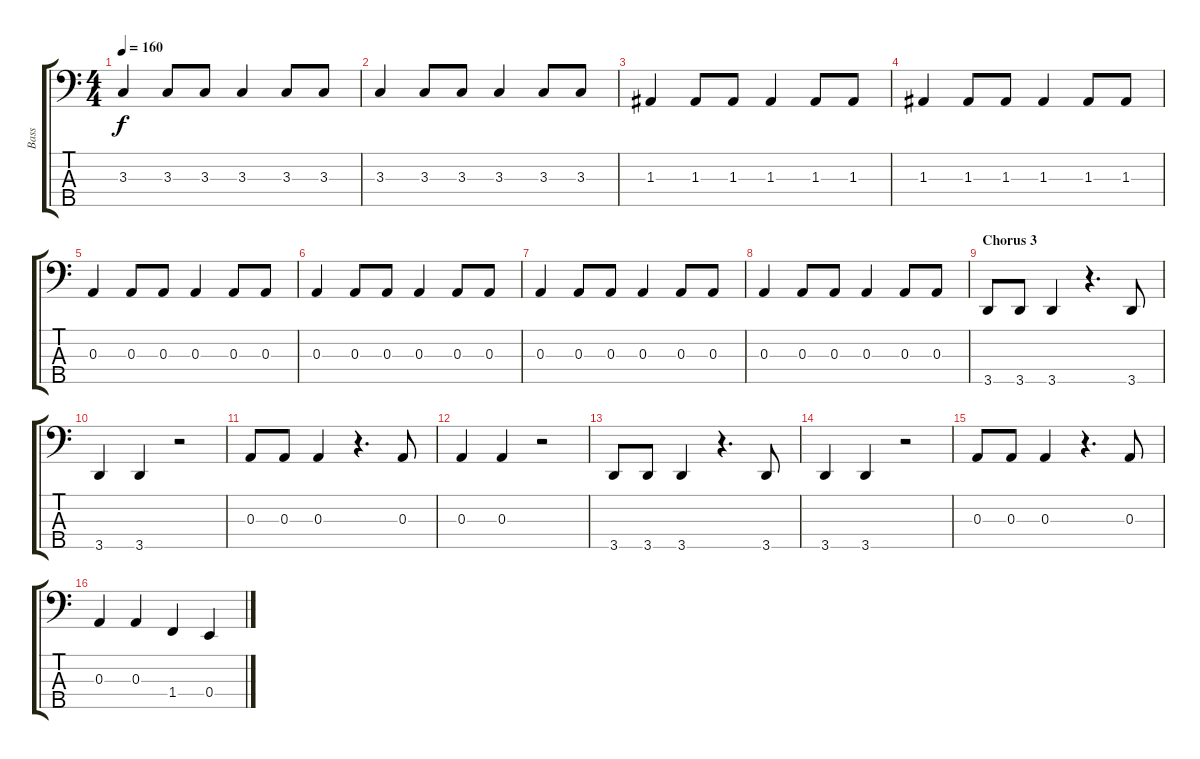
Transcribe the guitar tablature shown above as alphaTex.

\track ("Bass" "Bass") {instrument electricbassfinger}
\staff {score tabs}
\tuning (G2 D2 A1 E1 B0) {hide}
\ts (4 4)
\tempo 160
\clef f4
\ks c
3.3.4{dy f} 3.3.8 3.3.8 3.3.4 3.3.8 3.3.8 |
3.3.4 3.3.8 3.3.8 3.3.4 3.3.8 3.3.8 |
1.3.4 1.3.8 1.3.8 1.3.4 1.3.8 1.3.8 |
1.3.4 1.3.8 1.3.8 1.3.4 1.3.8 1.3.8 |
0.3.4 0.3.8 0.3.8 0.3.4 0.3.8 0.3.8 |
0.3.4 0.3.8 0.3.8 0.3.4 0.3.8 0.3.8 |
0.3.4 0.3.8 0.3.8 0.3.4 0.3.8 0.3.8 |
0.3.4 0.3.8 0.3.8 0.3.4 0.3.8 0.3.8 |
\section ("" "Chorus 3")
3.5.8 3.5.8 3.5.4 r.4{d} 3.5.8 |
3.5.4 3.5.4 r.2 |
0.3.8 0.3.8 0.3.4 r.4{d} 0.3.8 |
0.3.4 0.3.4 r.2 |
3.5.8 3.5.8 3.5.4 r.4{d} 3.5.8 |
3.5.4 3.5.4 r.2 |
0.3.8 0.3.8 0.3.4 r.4{d} 0.3.8 |
0.3.4 0.3.4 1.4.4 0.4.4
